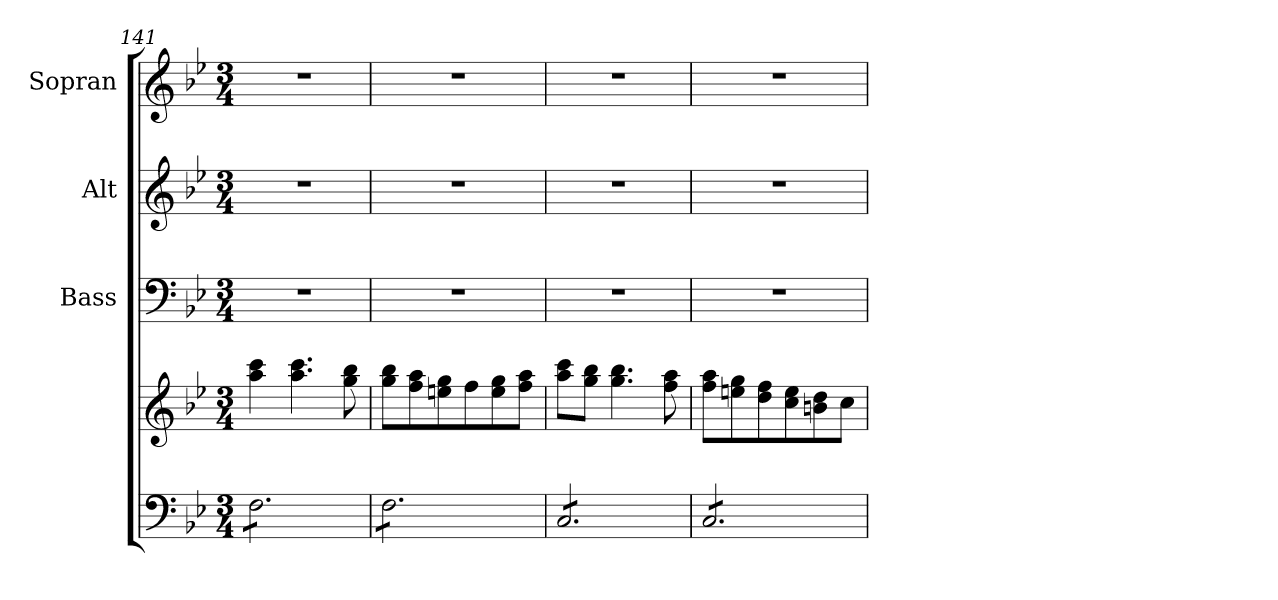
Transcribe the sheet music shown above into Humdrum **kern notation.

**kern	**kern	**kern	**kern	**kern
*part4	*part4	*part3	*part2	*part1
*staff5	*staff4	*staff3	*staff2	*staff1
*	*	*I"Bass	*I"Alt	*I"Sopran
*	*	*I'B.	*I'A.	*I'S.
*clefF4	*clefG2	*clefF4	*clefG2	*clefG2
*k[b-e-]	*k[b-e-]	*k[b-e-]	*k[b-e-]	*k[b-e-]
*B-:	*B-:	*B-:	*B-:	*B-:
*M3/4	*M3/4	*M3/4	*M3/4	*M3/4
=141	=141	=141	=141	=141
*tremolo	*	*	*	*
8F\L	4aa\ 4ccc\	2.r	2.r	2.r
8F\	.	.	.	.
8F\	4.aa\ 4.ccc\	.	.	.
8F\	.	.	.	.
8F\	.	.	.	.
8F\J	8gg\ 8bb-\	.	.	.
=142	=142	=142	=142	=142
8F\L	8gg\ 8bb-\L	2.r	2.r	2.r
8F\	8ff\ 8aa\	.	.	.
8F\	8een\ 8gg\	.	.	.
8F\	8ff\	.	.	.
8F\	8ee\ 8gg\	.	.	.
8F\J	8ff\ 8aa\J	.	.	.
=143	=143	=143	=143	=143
8C/L	8aa\ 8ccc\L	2.r	2.r	2.r
8C/	8gg\ 8bb-\J	.	.	.
8C/	4.gg\ 4.bb-\	.	.	.
8C/	.	.	.	.
8C/	.	.	.	.
8C/J	8ff\ 8aa\	.	.	.
=144	=144	=144	=144	=144
8C/L	8ff\ 8aa\L	2.r	2.r	2.r
8C/	8een\ 8gg\	.	.	.
8C/	8dd\ 8ff\	.	.	.
8C/	8cc\ 8ee\	.	.	.
8C/	8bn\ 8dd\	.	.	.
8C/J	8cc\J	.	.	.
*Xtremolo	*	*	*	*
=	=	=	=	=
*-	*-	*-	*-	*-
